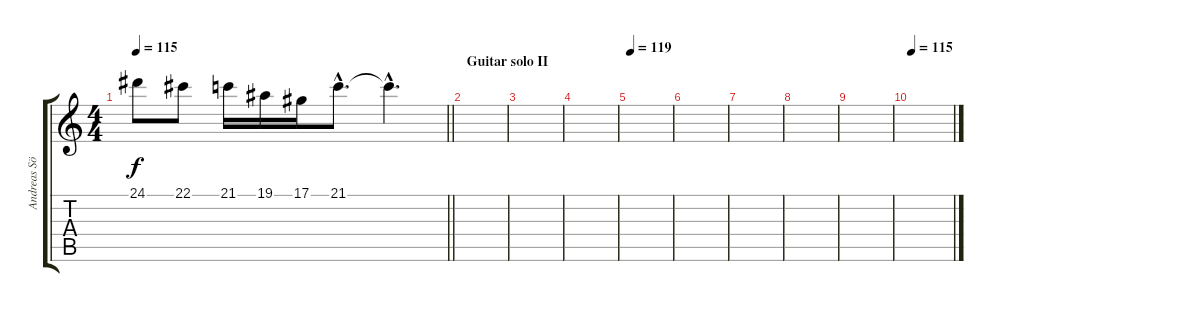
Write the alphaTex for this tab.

\track ("Andreas Söderin" "Andreas Sö") {instrument lead2sawtooth}
\staff {score tabs}
\tuning (Eb4 Bb3 Gb3 Db3 Ab2 Eb2) {hide}
\ts (4 4)
\tempo 115
\clef g2
\barLineRight lightlight
\ks c
24.1.8{dy f} 22.1.8 21.1.16 19.1.16 17.1.16 21.1{hac}.8{d} 21.1{hac t}.4{d} |
\section ("" "Guitar solo II")
|
|
|
\tempo 119
|
|
|
|
|
\tempo 115
